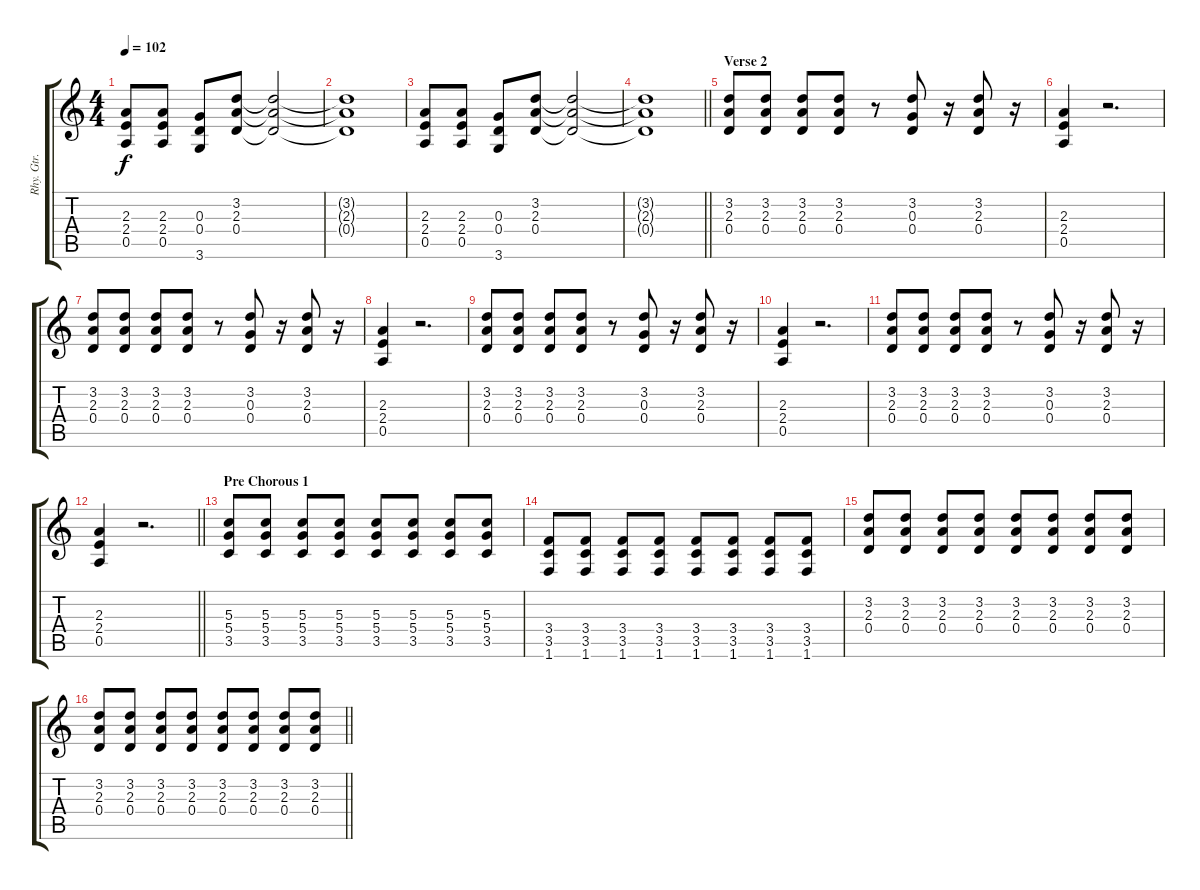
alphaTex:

\track ("Rhy. Gtr. 1" "Rhy. Gtr. ") {instrument overdrivenguitar}
\staff {score tabs}
\tuning (E4 B3 G3 D3 A2 E2) {hide}
\ts (4 4)
\tempo 102
\clef g2
\ks c
(2.3 2.4 0.5).8{dy f} (2.3 2.4 0.5).8 (0.3 0.4 3.6).8 (3.2 2.3 0.4).8 (3.2{t} 2.3{t} 0.4{t}).2 |
(3.2{t} 2.3{t} 0.4{t}).1 |
(2.3 2.4 0.5).8 (2.3 2.4 0.5).8 (0.3 0.4 3.6).8 (3.2 2.3 0.4).8 (3.2{t} 2.3{t} 0.4{t}).2 |
\barLineRight lightlight
(3.2{t} 2.3{t} 0.4{t}).1 |
\section ("" "Verse 2")
(3.2 2.3 0.4).8 (3.2 2.3 0.4).8 (3.2 2.3 0.4).8 (3.2 2.3 0.4).8 r.8 (3.2 0.3 0.4).8 r.16 (3.2 2.3 0.4).8 r.16 |
(2.3 2.4 0.5).4 r.2{d} |
(3.2 2.3 0.4).8 (3.2 2.3 0.4).8 (3.2 2.3 0.4).8 (3.2 2.3 0.4).8 r.8 (3.2 0.3 0.4).8 r.16 (3.2 2.3 0.4).8 r.16 |
(2.3 2.4 0.5).4 r.2{d} |
(3.2 2.3 0.4).8 (3.2 2.3 0.4).8 (3.2 2.3 0.4).8 (3.2 2.3 0.4).8 r.8 (3.2 0.3 0.4).8 r.16 (3.2 2.3 0.4).8 r.16 |
(2.3 2.4 0.5).4 r.2{d} |
(3.2 2.3 0.4).8 (3.2 2.3 0.4).8 (3.2 2.3 0.4).8 (3.2 2.3 0.4).8 r.8 (3.2 0.3 0.4).8 r.16 (3.2 2.3 0.4).8 r.16 |
\barLineRight lightlight
(2.3 2.4 0.5).4 r.2{d} |
\section ("" "Pre Chorous 1")
(5.3 5.4 3.5).8 (5.3 5.4 3.5).8 (5.3 5.4 3.5).8 (5.3 5.4 3.5).8 (5.3 5.4 3.5).8 (5.3 5.4 3.5).8 (5.3 5.4 3.5).8 (5.3 5.4 3.5).8 |
(3.4 3.5 1.6).8 (3.4 3.5 1.6).8 (3.4 3.5 1.6).8 (3.4 3.5 1.6).8 (3.4 3.5 1.6).8 (3.4 3.5 1.6).8 (3.4 3.5 1.6).8 (3.4 3.5 1.6).8 |
(3.2 2.3 0.4).8 (3.2 2.3 0.4).8 (3.2 2.3 0.4).8 (3.2 2.3 0.4).8 (3.2 2.3 0.4).8 (3.2 2.3 0.4).8 (3.2 2.3 0.4).8 (3.2 2.3 0.4).8 |
\barLineRight lightlight
(3.2 2.3 0.4).8 (3.2 2.3 0.4).8 (3.2 2.3 0.4).8 (3.2 2.3 0.4).8 (3.2 2.3 0.4).8 (3.2 2.3 0.4).8 (3.2 2.3 0.4).8 (3.2 2.3 0.4).8
